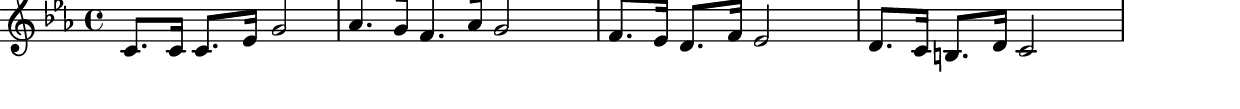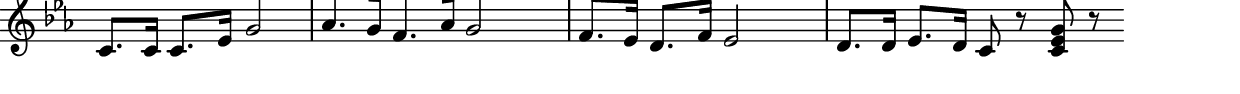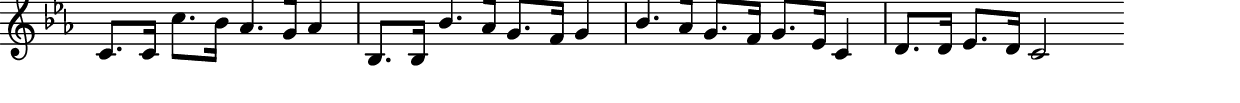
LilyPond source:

% MusicXML to Lilypond converter by Kovi

% Analyzing...
% 1 parts
% 1 Staff
% forceBassClefActive = 
melody = {
% 71 notes in the part
% 1 voices

\new Staff
\new Voice {
% 71 notes
% 12 mesaures

% Measure 1
\clef "treble"
\key ees \major
\time 4/4 
c'8. c'16 c'8. ees'16 g'2 
% Measure 2
aes'8. g'16 f'8. aes'16 g'2 
% Measure 3
f'8. ees'16 d'8. f'16 ees'2 
% Measure 4
d'8. c'16 b8. d'16 c'2 
% Measure 5
\break
c'8. c'16 c'8. ees'16 g'2 
% Measure 6
aes'8. g'16 f'8. aes'16 g'2 
% Measure 7
f'8. ees'16 d'8. f'16 ees'2 
% Measure 8
d'8. d'16 ees'8. d'16 c'8 r8 <c' ees' g' >8 r8 
% Measure 9
\bar "|:" \break
c'8. c'16 c''8. bes'16 aes'8. g'16 aes'4 
% Measure 10
bes8. bes16 bes'8. aes'16 g'8. f'16 g'4 
% Measure 11
bes'8. aes'16 g'8. f'16 g'8. ees'16 c'4 
% Measure 12
d'8. d'16 ees'8. d'16 c'2 \bar ":|" 
} % voice
} % melody


harmonies = \chordmode {
% 22 chords
\germanChords
c4:m s4 s4 s4 f4:m s4 c4:m s4 f4:m s4 c4:m s4 g4 s4 c4:m s4 c4:m s4 s4 s4 f4:m s4 c4:m s4 f4:m s4 c4:m s4 g4 s4 c4:m s4 c4:m s4 f4:m s4 bes4 s4 ees4 s4 f4:m s4 c4:m s4 g4 s4 c4:m
}

\include "../../definitions.ly"
